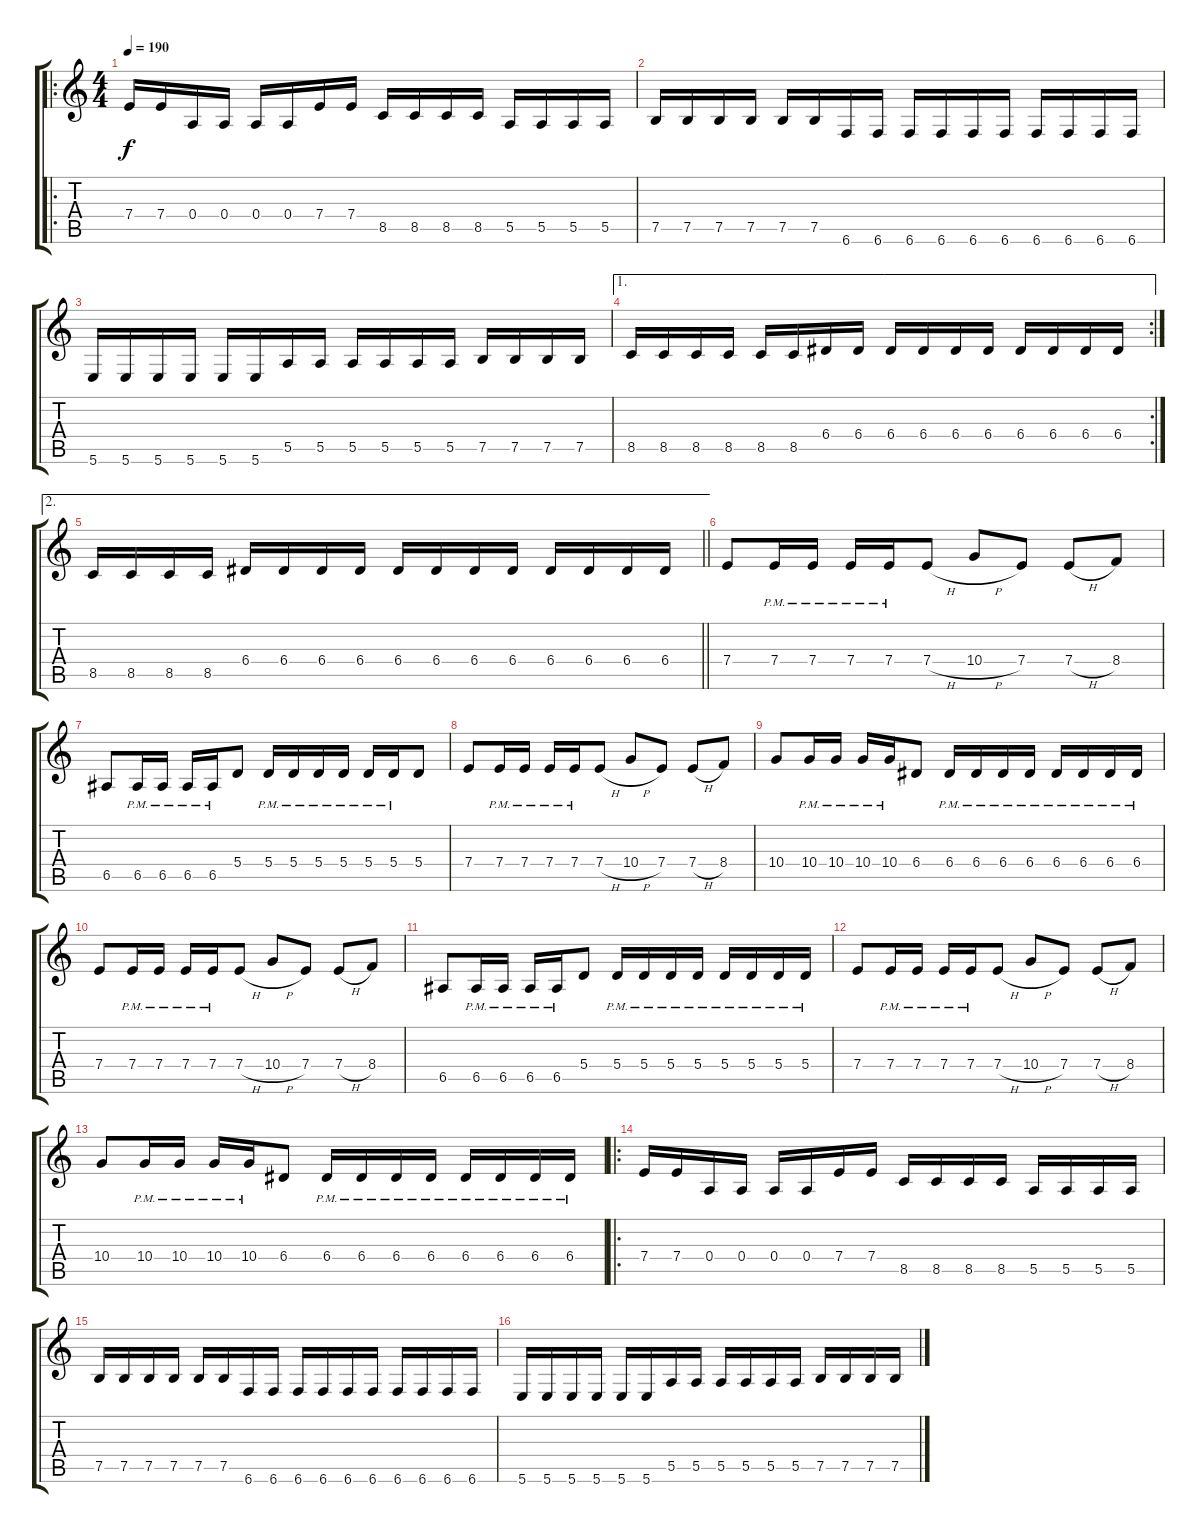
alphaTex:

\track (" " " ") {instrument distortionguitar}
\staff {score tabs}
\tuning (B3 Gb3 D3 A2 E2 B1) {hide}
\ro
\ts (4 4)
\tempo 190
\clef g2
\ks c
7.4.16{dy f} 7.4.16 0.4.16 0.4.16 0.4.16 0.4.16 7.4.16 7.4.16 8.5.16 8.5.16 8.5.16 8.5.16 5.5.16 5.5.16 5.5.16 5.5.16 |
7.5.16 7.5.16 7.5.16 7.5.16 7.5.16 7.5.16 6.6.16 6.6.16 6.6.16 6.6.16 6.6.16 6.6.16 6.6.16 6.6.16 6.6.16 6.6.16 |
5.6.16 5.6.16 5.6.16 5.6.16 5.6.16 5.6.16 5.5.16 5.5.16 5.5.16 5.5.16 5.5.16 5.5.16 7.5.16 7.5.16 7.5.16 7.5.16 |
\ae 1
\rc 2
8.5.16 8.5.16 8.5.16 8.5.16 8.5.16 8.5.16 6.4.16 6.4.16 6.4.16 6.4.16 6.4.16 6.4.16 6.4.16 6.4.16 6.4.16 6.4.16 |
\ae 2
\barLineRight lightlight
8.5.16 8.5.16 8.5.16 8.5.16 6.4.16 6.4.16 6.4.16 6.4.16 6.4.16 6.4.16 6.4.16 6.4.16 6.4.16 6.4.16 6.4.16 6.4.16 |
7.4.8 7.4{pm}.16 7.4{pm}.16 7.4{pm}.16 7.4{pm}.16 7.4{h}.8 10.4{h}.8 7.4.8 7.4{h}.8 8.4.8 |
6.5.8 6.5{pm}.16 6.5{pm}.16 6.5{pm}.16 6.5{pm}.16 5.4.8 5.4{pm}.16 5.4{pm}.16 5.4{pm}.16 5.4{pm}.16 5.4{pm}.16 5.4{pm}.16 5.4.8 |
7.4.8 7.4{pm}.16 7.4{pm}.16 7.4{pm}.16 7.4{pm}.16 7.4{h}.8 10.4{h}.8 7.4.8 7.4{h}.8 8.4.8 |
10.4.8 10.4{pm}.16 10.4{pm}.16 10.4{pm}.16 10.4{pm}.16 6.4.8 6.4{pm}.16 6.4{pm}.16 6.4{pm}.16 6.4{pm}.16 6.4{pm}.16 6.4{pm}.16 6.4{pm}.16 6.4{pm}.16 |
7.4.8 7.4{pm}.16 7.4{pm}.16 7.4{pm}.16 7.4{pm}.16 7.4{h}.8 10.4{h}.8 7.4.8 7.4{h}.8 8.4.8 |
6.5.8 6.5{pm}.16 6.5{pm}.16 6.5{pm}.16 6.5{pm}.16 5.4.8 5.4{pm}.16 5.4{pm}.16 5.4{pm}.16 5.4{pm}.16 5.4{pm}.16 5.4{pm}.16 5.4{pm}.16 5.4{pm}.16 |
7.4.8 7.4{pm}.16 7.4{pm}.16 7.4{pm}.16 7.4{pm}.16 7.4{h}.8 10.4{h}.8 7.4.8 7.4{h}.8 8.4.8 |
10.4.8 10.4{pm}.16 10.4{pm}.16 10.4{pm}.16 10.4{pm}.16 6.4.8 6.4{pm}.16 6.4{pm}.16 6.4{pm}.16 6.4{pm}.16 6.4{pm}.16 6.4{pm}.16 6.4{pm}.16 6.4{pm}.16 |
\ro
7.4.16 7.4.16 0.4.16 0.4.16 0.4.16 0.4.16 7.4.16 7.4.16 8.5.16 8.5.16 8.5.16 8.5.16 5.5.16 5.5.16 5.5.16 5.5.16 |
7.5.16 7.5.16 7.5.16 7.5.16 7.5.16 7.5.16 6.6.16 6.6.16 6.6.16 6.6.16 6.6.16 6.6.16 6.6.16 6.6.16 6.6.16 6.6.16 |
5.6.16 5.6.16 5.6.16 5.6.16 5.6.16 5.6.16 5.5.16 5.5.16 5.5.16 5.5.16 5.5.16 5.5.16 7.5.16 7.5.16 7.5.16 7.5.16
